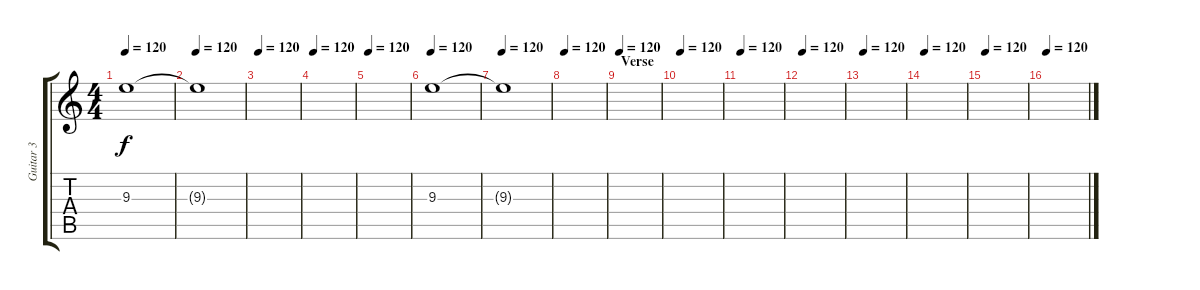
\track ("Guitar 3" "Guitar 3") {instrument electricguitarclean}
\staff {score tabs}
\tuning (E4 B3 G3 D3 A2 E2) {hide}
\ts (4 4)
\tempo 120
\clef g2
\ks c
9.3.1{dy f} |
\tempo 120
9.3{t}.1{volume 2} |
\tempo 120
|
\tempo 120
|
\tempo 120
|
\tempo 120
9.3.1 |
\tempo 120
9.3{t}.1{volume 2} |
\tempo 120
|
\section ("" "Verse")
\tempo 120
|
\tempo 120
|
\tempo 120
|
\tempo 120
|
\tempo 120
|
\tempo 120
|
\tempo 120
|
\tempo 120
